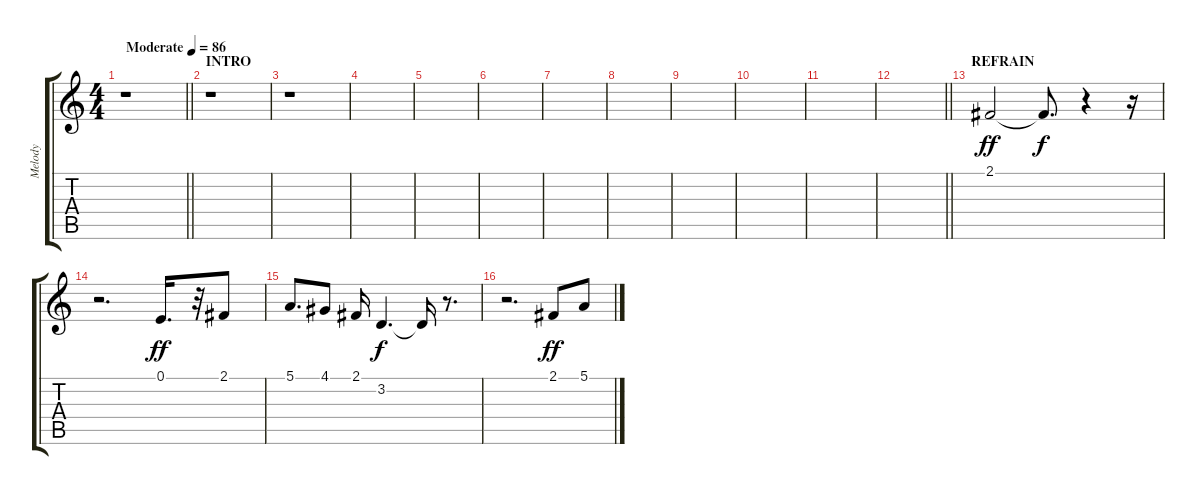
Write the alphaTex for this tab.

\track ("Melody" "Melody") {instrument lead3calliope}
\staff {score tabs}
\tuning (E4 B3 G3 D3 A2 E2) {hide}
\ts (4 4)
\tempo (86 "Moderate")
\clef g2
\barLineRight lightlight
\ks c
r.1{dy ff instrument lead3calliope} |
\section ("" "INTRO")
r.1 |
r.1 |
|
|
|
|
|
|
|
|
\barLineRight lightlight
|
\section ("" "REFRAIN")
2.1.2 2.1{t}.8{d dy f} r.4 r.16 |
r.2{d} 0.1.16{d dy ff} r.32 2.1.8 |
5.1.8{d} 4.1.8 2.1.16 3.2.4{d dy f} 3.2{t}.16 r.8{d} |
r.2{d} 2.1.8{dy ff} 5.1.8
